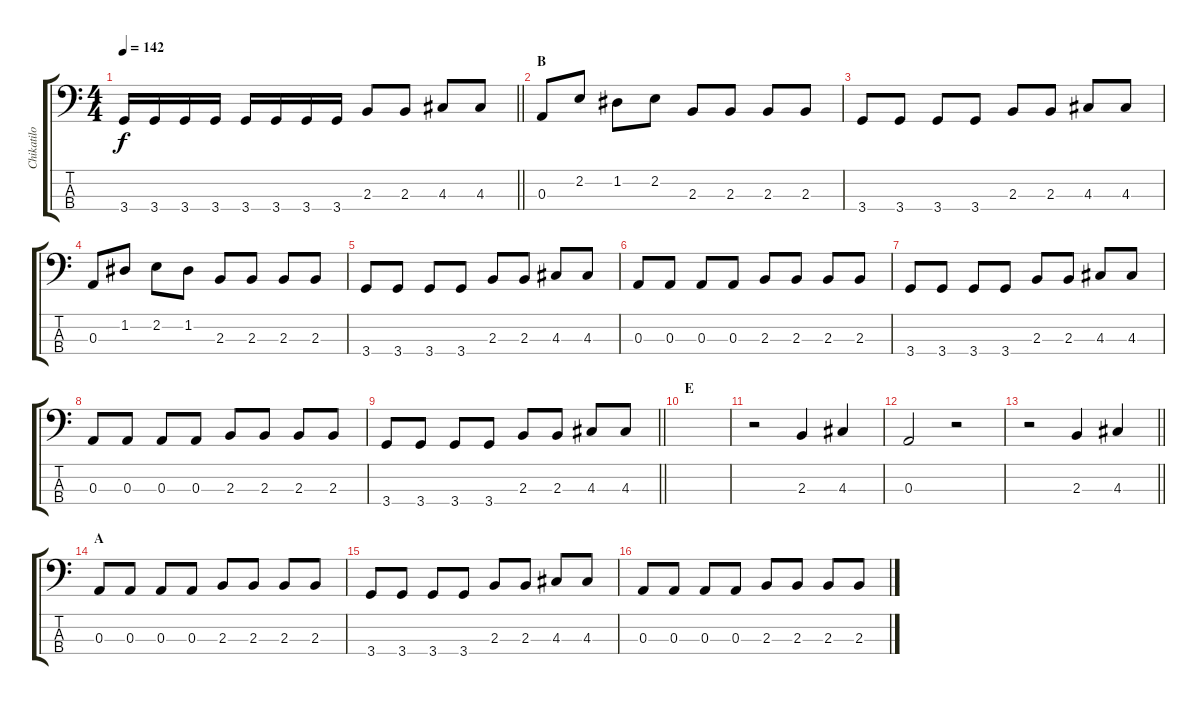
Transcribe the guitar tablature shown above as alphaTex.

\track ("Chikatilo" "Chikatilo") {instrument electricbasspick}
\staff {score tabs}
\tuning (G2 D2 A1 E1) {hide}
\ts (4 4)
\tempo 142
\clef f4
\barLineRight lightlight
\ks c
3.4.16{dy f} 3.4.16 3.4.16 3.4.16 3.4.16 3.4.16 3.4.16 3.4.16 2.3.8 2.3.8 4.3.8 4.3.8 |
\section ("" "В")
0.3.8 2.2.8 1.2.8 2.2.8 2.3.8 2.3.8 2.3.8 2.3.8 |
3.4.8 3.4.8 3.4.8 3.4.8 2.3.8 2.3.8 4.3.8 4.3.8 |
0.3.8 1.2.8 2.2.8 1.2.8 2.3.8 2.3.8 2.3.8 2.3.8 |
3.4.8 3.4.8 3.4.8 3.4.8 2.3.8 2.3.8 4.3.8 4.3.8 |
0.3.8 0.3.8 0.3.8 0.3.8 2.3.8 2.3.8 2.3.8 2.3.8 |
3.4.8 3.4.8 3.4.8 3.4.8 2.3.8 2.3.8 4.3.8 4.3.8 |
0.3.8 0.3.8 0.3.8 0.3.8 2.3.8 2.3.8 2.3.8 2.3.8 |
\barLineRight lightlight
3.4.8 3.4.8 3.4.8 3.4.8 2.3.8 2.3.8 4.3.8 4.3.8 |
\section ("" "E")
|
r.2 2.3.4 4.3.4 |
0.3.2 r.2 |
\barLineRight lightlight
r.2 2.3.4 4.3.4 |
\section ("" "A")
0.3.8 0.3.8 0.3.8 0.3.8 2.3.8 2.3.8 2.3.8 2.3.8 |
3.4.8 3.4.8 3.4.8 3.4.8 2.3.8 2.3.8 4.3.8 4.3.8 |
0.3.8 0.3.8 0.3.8 0.3.8 2.3.8 2.3.8 2.3.8 2.3.8
